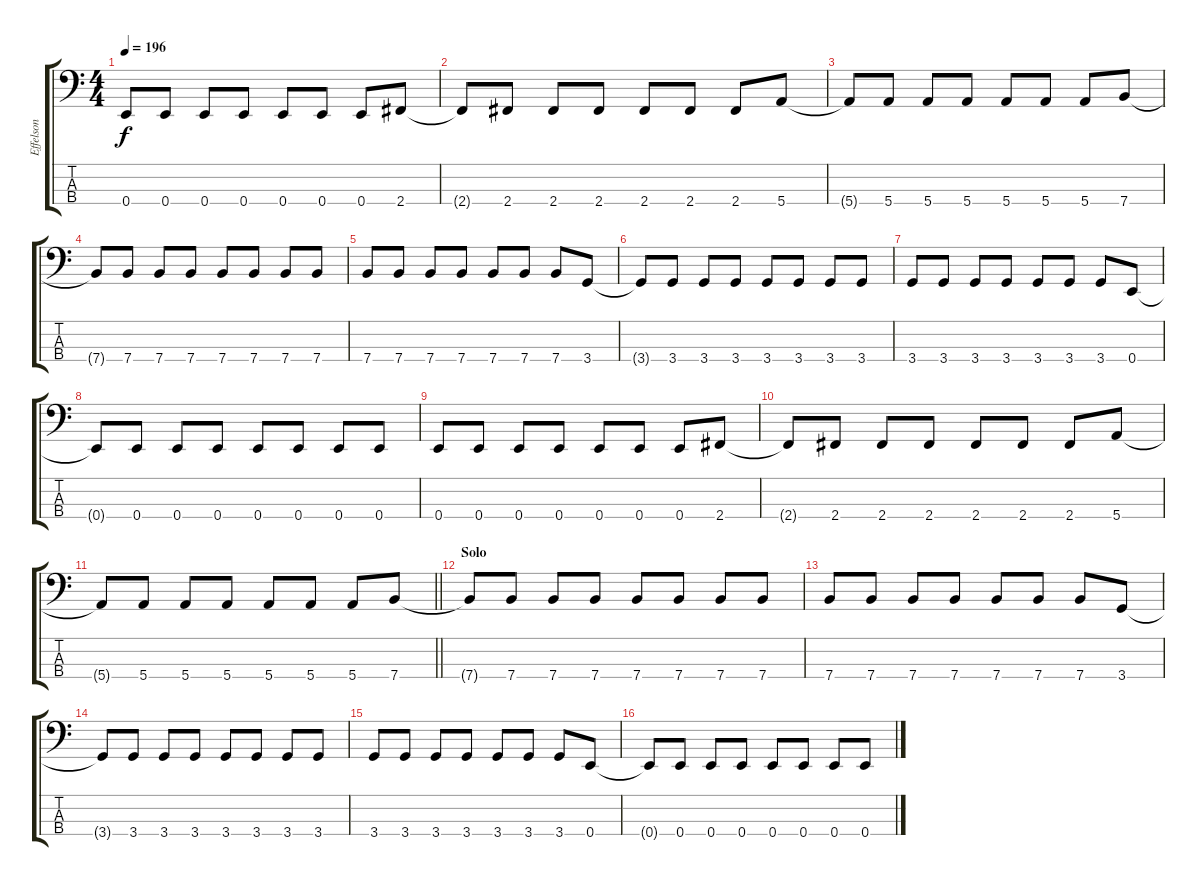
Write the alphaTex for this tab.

\track ("Effelson" "Effelson") {instrument electricbasspick}
\staff {score tabs}
\tuning (G2 D2 A1 E1) {hide}
\ts (4 4)
\tempo 196
\clef f4
\ks c
0.4.8{dy f} 0.4.8 0.4.8 0.4.8 0.4.8 0.4.8 0.4.8 2.4.8 |
2.4{t}.8 2.4.8 2.4.8 2.4.8 2.4.8 2.4.8 2.4.8 5.4.8 |
5.4{t}.8 5.4.8 5.4.8 5.4.8 5.4.8 5.4.8 5.4.8 7.4.8 |
7.4{t}.8 7.4.8 7.4.8 7.4.8 7.4.8 7.4.8 7.4.8 7.4.8 |
7.4.8 7.4.8 7.4.8 7.4.8 7.4.8 7.4.8 7.4.8 3.4.8 |
3.4{t}.8 3.4.8 3.4.8 3.4.8 3.4.8 3.4.8 3.4.8 3.4.8 |
3.4.8 3.4.8 3.4.8 3.4.8 3.4.8 3.4.8 3.4.8 0.4.8 |
0.4{t}.8 0.4.8 0.4.8 0.4.8 0.4.8 0.4.8 0.4.8 0.4.8 |
0.4.8 0.4.8 0.4.8 0.4.8 0.4.8 0.4.8 0.4.8 2.4.8 |
2.4{t}.8 2.4.8 2.4.8 2.4.8 2.4.8 2.4.8 2.4.8 5.4.8 |
\barLineRight lightlight
5.4{t}.8 5.4.8 5.4.8 5.4.8 5.4.8 5.4.8 5.4.8 7.4.8 |
\section ("" "Solo")
7.4{t}.8 7.4.8 7.4.8 7.4.8 7.4.8 7.4.8 7.4.8 7.4.8 |
7.4.8 7.4.8 7.4.8 7.4.8 7.4.8 7.4.8 7.4.8 3.4.8 |
3.4{t}.8 3.4.8 3.4.8 3.4.8 3.4.8 3.4.8 3.4.8 3.4.8 |
3.4.8 3.4.8 3.4.8 3.4.8 3.4.8 3.4.8 3.4.8 0.4.8 |
0.4{t}.8 0.4.8 0.4.8 0.4.8 0.4.8 0.4.8 0.4.8 0.4.8
